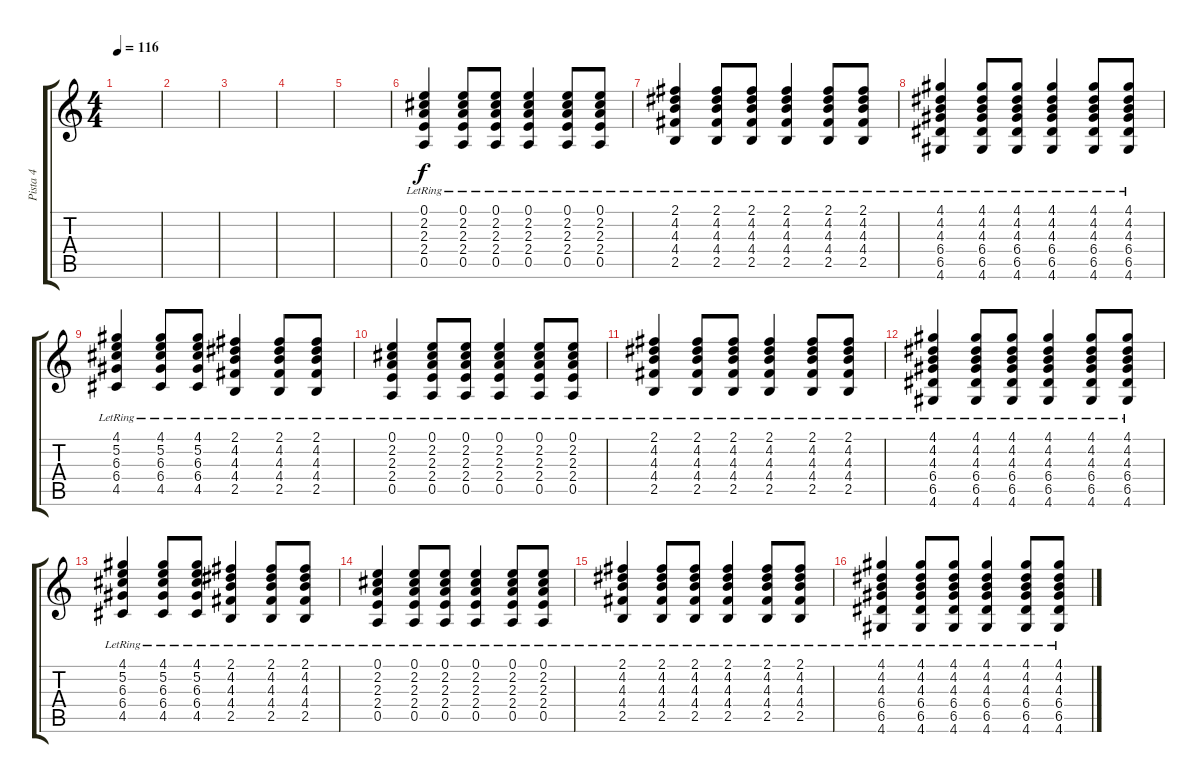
\track ("Pista 4" "Pista 4") {instrument acousticguitarsteel}
\staff {score tabs}
\tuning (E4 B3 G3 D3 A2 E2) {hide}
\ts (4 4)
\tempo 116
\clef g2
\ks c
|
|
|
|
|
(0.1 2.2 2.3{lr} 2.4{lr} 0.5{lr}).4 (0.1 2.2 2.3{lr} 2.4{lr} 0.5{lr}).8 (0.1 2.2 2.3{lr} 2.4{lr} 0.5{lr}).8 (0.1 2.2 2.3{lr} 2.4{lr} 0.5{lr}).4 (0.1 2.2 2.3{lr} 2.4{lr} 0.5{lr}).8 (0.1 2.2 2.3{lr} 2.4{lr} 0.5{lr}).8 |
(2.1 4.2 4.3{lr} 4.4{lr} 2.5{lr}).4 (2.1 4.2 4.3{lr} 4.4{lr} 2.5{lr}).8 (2.1 4.2 4.3{lr} 4.4{lr} 2.5{lr}).8 (2.1 4.2 4.3{lr} 4.4{lr} 2.5{lr}).4 (2.1 4.2 4.3{lr} 4.4{lr} 2.5{lr}).8 (2.1 4.2 4.3{lr} 4.4{lr} 2.5{lr}).8 |
(4.1 4.2 4.3{lr} 6.4{lr} 6.5{lr} 4.6).4 (4.1 4.2 4.3{lr} 6.4{lr} 6.5{lr} 4.6).8 (4.1 4.2 4.3{lr} 6.4{lr} 6.5{lr} 4.6).8 (4.1 4.2 4.3{lr} 6.4{lr} 6.5{lr} 4.6).4 (4.1 4.2 4.3{lr} 6.4{lr} 6.5{lr} 4.6).8 (4.1 4.2 4.3{lr} 6.4{lr} 6.5{lr} 4.6).8 |
(4.1 5.2 6.3{lr} 6.4{lr} 4.5{lr}).4 (4.1 5.2 6.3{lr} 6.4{lr} 4.5{lr}).8 (4.1 5.2 6.3{lr} 6.4{lr} 4.5{lr}).8 (2.1 4.2 4.3{lr} 4.4{lr} 2.5{lr}).4 (2.1 4.2 4.3{lr} 4.4{lr} 2.5{lr}).8 (2.1 4.2 4.3{lr} 4.4{lr} 2.5{lr}).8 |
(0.1 2.2 2.3{lr} 2.4{lr} 0.5{lr}).4 (0.1 2.2 2.3{lr} 2.4{lr} 0.5{lr}).8 (0.1 2.2 2.3{lr} 2.4{lr} 0.5{lr}).8 (0.1 2.2 2.3{lr} 2.4{lr} 0.5{lr}).4 (0.1 2.2 2.3{lr} 2.4{lr} 0.5{lr}).8 (0.1 2.2 2.3{lr} 2.4{lr} 0.5{lr}).8 |
(2.1 4.2 4.3{lr} 4.4{lr} 2.5{lr}).4 (2.1 4.2 4.3{lr} 4.4{lr} 2.5{lr}).8 (2.1 4.2 4.3{lr} 4.4{lr} 2.5{lr}).8 (2.1 4.2 4.3{lr} 4.4{lr} 2.5{lr}).4 (2.1 4.2 4.3{lr} 4.4{lr} 2.5{lr}).8 (2.1 4.2 4.3{lr} 4.4{lr} 2.5{lr}).8 |
(4.1 4.2 4.3{lr} 6.4{lr} 6.5{lr} 4.6).4 (4.1 4.2 4.3{lr} 6.4{lr} 6.5{lr} 4.6).8 (4.1 4.2 4.3{lr} 6.4{lr} 6.5{lr} 4.6).8 (4.1 4.2 4.3{lr} 6.4{lr} 6.5{lr} 4.6).4 (4.1 4.2 4.3{lr} 6.4{lr} 6.5{lr} 4.6).8 (4.1 4.2 4.3{lr} 6.4{lr} 6.5{lr} 4.6).8 |
(4.1 5.2 6.3{lr} 6.4{lr} 4.5{lr}).4 (4.1 5.2 6.3{lr} 6.4{lr} 4.5{lr}).8 (4.1 5.2 6.3{lr} 6.4{lr} 4.5{lr}).8 (2.1 4.2 4.3{lr} 4.4{lr} 2.5{lr}).4 (2.1 4.2 4.3{lr} 4.4{lr} 2.5{lr}).8 (2.1 4.2 4.3{lr} 4.4{lr} 2.5{lr}).8 |
(0.1 2.2 2.3{lr} 2.4{lr} 0.5{lr}).4 (0.1 2.2 2.3{lr} 2.4{lr} 0.5{lr}).8 (0.1 2.2 2.3{lr} 2.4{lr} 0.5{lr}).8 (0.1 2.2 2.3{lr} 2.4{lr} 0.5{lr}).4 (0.1 2.2 2.3{lr} 2.4{lr} 0.5{lr}).8 (0.1 2.2 2.3{lr} 2.4{lr} 0.5{lr}).8 |
(2.1 4.2 4.3{lr} 4.4{lr} 2.5{lr}).4 (2.1 4.2 4.3{lr} 4.4{lr} 2.5{lr}).8 (2.1 4.2 4.3{lr} 4.4{lr} 2.5{lr}).8 (2.1 4.2 4.3{lr} 4.4{lr} 2.5{lr}).4 (2.1 4.2 4.3{lr} 4.4{lr} 2.5{lr}).8 (2.1 4.2 4.3{lr} 4.4{lr} 2.5{lr}).8 |
(4.1 4.2 4.3{lr} 6.4{lr} 6.5{lr} 4.6).4 (4.1 4.2 4.3{lr} 6.4{lr} 6.5{lr} 4.6).8 (4.1 4.2 4.3{lr} 6.4{lr} 6.5{lr} 4.6).8 (4.1 4.2 4.3{lr} 6.4{lr} 6.5{lr} 4.6).4 (4.1 4.2 4.3{lr} 6.4{lr} 6.5{lr} 4.6).8 (4.1 4.2 4.3{lr} 6.4{lr} 6.5{lr} 4.6).8
